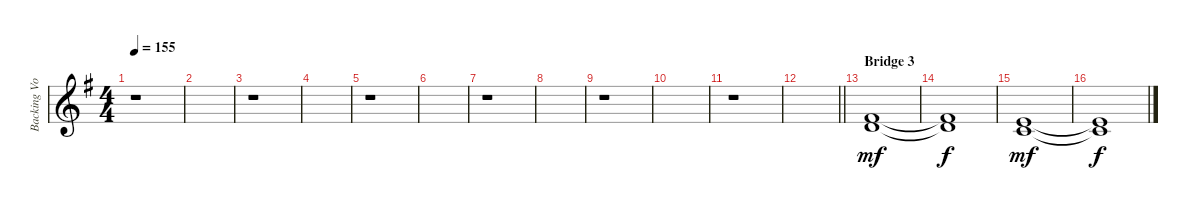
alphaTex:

\track ("Backing Vocals" "Backing Vo") {instrument choiraahs}
\staff {score}
\tuning (E4 B3 G3 D3 A2 E2) {hide}
\ts (4 4)
\tempo 155
\clef g2
\ks g
r.1{dy f} |
|
r.1 |
|
r.1 |
|
r.1 |
|
r.1 |
|
r.1 |
\barLineRight lightlight
|
\section ("" "Bridge 3")
(7.2 7.3).1{dy mf} |
(7.2{t} 7.3{t}).1{dy f} |
(5.2 5.3).1{dy mf} |
(5.2{t} 5.3{t}).1{dy f}
